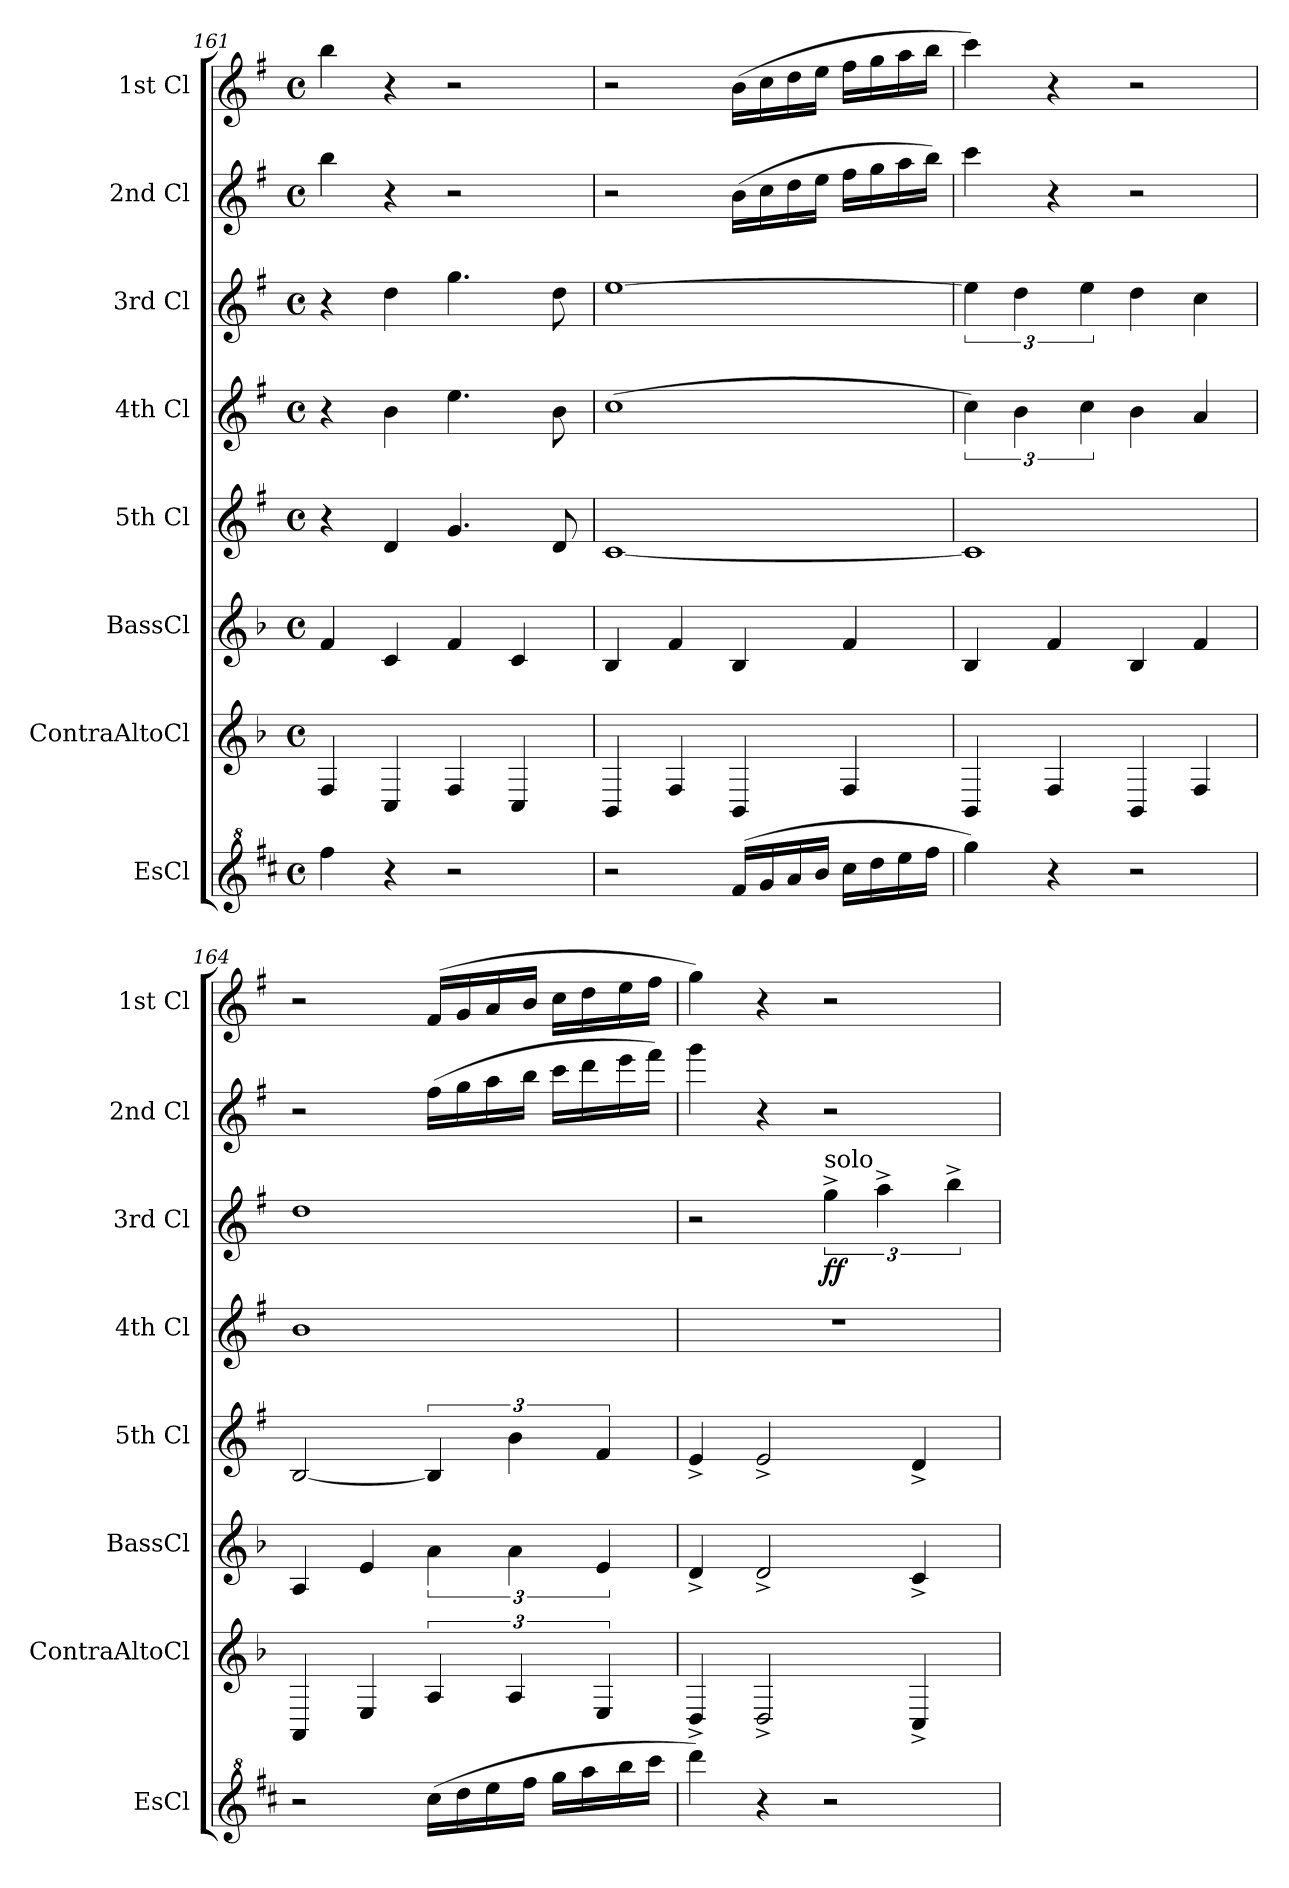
**kern	**kern	**kern	**kern	**kern	**kern	**dynam	**kern	**kern
*part8	*part7	*part6	*part5	*part4	*part3	*part3	*part2	*part1
*staff8	*staff7	*staff6	*staff5	*staff4	*staff3	*staff3	*staff2	*staff1
*I"EsCl	*I"ContraAltoCl	*I"BassCl	*I"5th Cl	*I"4th Cl	*I"3rd Cl	*	*I"2nd Cl	*I"1st Cl
*I'EsCl	*I'ContraAltoCl	*I'BassCl	*I'5th Cl	*I'4th Cl	*I'3rd Cl	*	*I'2nd Cl	*I'1st Cl
*clefG^2	*clefG2	*clefG2	*clefG2	*clefG2	*clefG2	*	*clefG2	*clefG2
*ITrd5c9	*ITrd12c21	*ITrd8c14	*ITrd1c2	*ITrd1c2	*ITrd1c2	*	*ITrd1c2	*ITrd1c2
*k[b-]	*k[b-]	*k[b-]	*k[b-]	*k[b-]	*k[b-]	*	*k[b-]	*k[b-]
*M4/4	*M4/4	*M4/4	*M4/4	*M4/4	*M4/4	*	*M4/4	*M4/4
*met(c)	*met(c)	*met(c)	*met(c)	*met(c)	*met(c)	*	*met(c)	*met(c)
=161	=161	=161	=161	=161	=161	=161	=161	=161
4aa\	4FF/	4F/	4r	4r	4r	.	4aa\	4aa\
4r	4CC/	4C/	4c/	4a\	4cc\	.	4r	4r
2r	4FF/	4F/	4.f/	4.dd\	4.ff\	.	2r	2r
.	4CC/	4C/	.	.	.	.	.	.
.	.	.	8c/	8a\	8cc\	.	.	.
!!LO:PB:g=z
=162	=162	=162	=162	=162	=162	=162	=162	=162
2r	4BBB-/	4BB-/	[1B-	(1b-	[1dd	.	2r	2r
.	4FF/	4F/	.	.	.	.	.	.
(16a/LL	4BBB-/	4BB-/	.	.	.	.	(16a\LL	(16a\LL
16b-/	.	.	.	.	.	.	16b-\	16b-\
16cc/	.	.	.	.	.	.	16cc\	16cc\
16dd/JJ	.	.	.	.	.	.	16dd\JJ	16dd\JJ
16ee\LL	4FF/	4F/	.	.	.	.	16ee\LL	16ee\LL
16ff\	.	.	.	.	.	.	16ff\	16ff\
16gg\	.	.	.	.	.	.	16gg\	16gg\
16aa\JJ	.	.	.	.	.	.	16aa\JJ)	16aa\JJ
=163	=163	=163	=163	=163	=163	=163	=163	=163
4bb-\)	4BBB-/	4BB-/	1B-]	6b-\)	6dd\]	.	4bb-\	4bb-\)
.	.	.	.	6a\	6cc\	.	.	.
4r	4FF/	4F/	.	.	.	.	4r	4r
.	.	.	.	6b-\	6dd\	.	.	.
2r	4BBB-/	4BB-/	.	4a\	4cc\	.	2r	2r
.	4FF/	4F/	.	4g/	4b-\	.	.	.
=164	=164	=164	=164	=164	=164	=164	=164	=164
2r	4AAA/	4AA/	[2A/	1a	1cc	.	2r	2r
.	4EE/	4E/	.	.	.	.	.	.
(16ee\LL	6AA/	6A\	6A/]	.	.	.	(16ee\LL	(16e/LL
16ff\	.	.	.	.	.	.	16ff\	16f/
16gg\	.	.	.	.	.	.	16gg\	16g/
.	6AA/	6A\	6a\	.	.	.	.	.
16aa\JJ	.	.	.	.	.	.	16aa\JJ	16a/JJ
16bb-\LL	.	.	.	.	.	.	16bb-\LL	16b-\LL
16ccc\	.	.	.	.	.	.	16ccc\	16cc\
.	6EE/	6E/	6e/	.	.	.	.	.
16ddd\	.	.	.	.	.	.	16ddd\	16dd\
16eee\JJ	.	.	.	.	.	.	16eee\JJ)	16ee\JJ
=165	=165	=165	=165	=165	=165	=165	=165	=165
4fff\)	4DD^/	4D^/	4d^/	1r	2r	.	4fff\	4ff\)
4r	2DD^/	2D^/	2d^/	.	.	.	4r	4r
!	!	!	!	!	!LO:TX:a:t=solo	!	!	!
!	!	!	!	!	!	!LO:DY:b	!	!
2r	.	.	.	.	6ff^\	ff	2r	2r
.	.	.	.	.	6gg^\	.	.	.
.	4CC^/	4C^/	4c^/	.	.	.	.	.
.	.	.	.	.	6aa^\	.	.	.
=	=	=	=	=	=	=	=	=
*-	*-	*-	*-	*-	*-	*-	*-	*-
